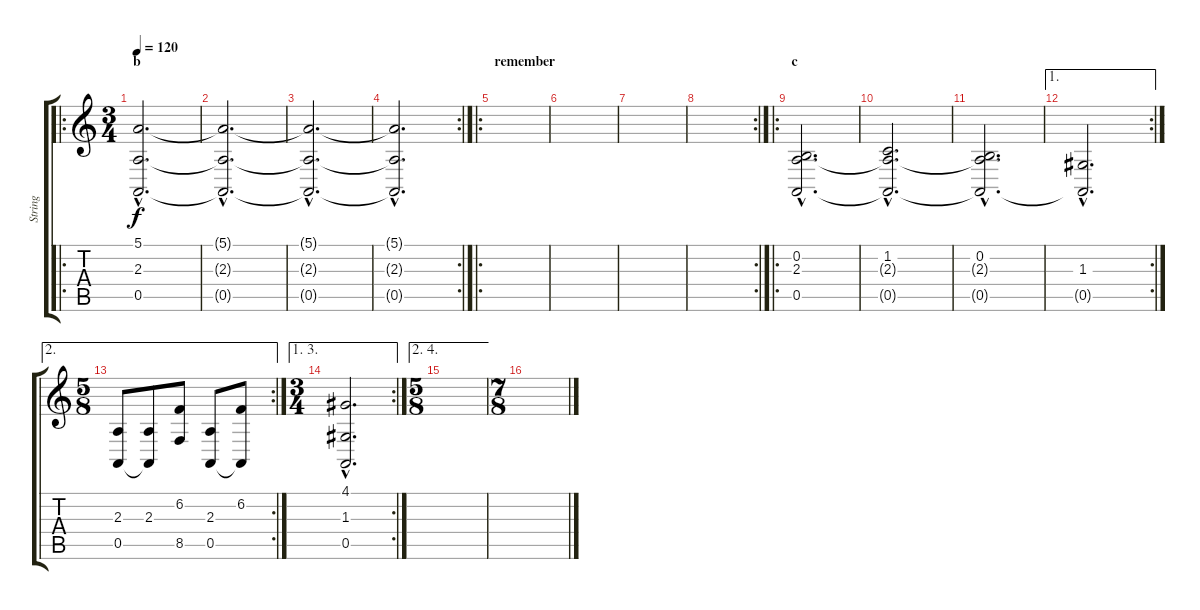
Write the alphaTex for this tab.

\track ("String" "String") {instrument stringensemble1}
\staff {score tabs}
\tuning (E4 B3 G3 D3 A2 E2) {hide}
\ro
\ts (3 4)
\section ("" "b")
\tempo 120
\clef g2
\ks c
(5.1{hac} 2.3{hac} 0.5{hac}).2{d dy f} |
(5.1{hac t} 2.3{hac t} 0.5{hac t}).2{d} |
(5.1{hac t} 2.3{hac t} 0.5{hac t}).2{d} |
\rc 2
(5.1{hac t} 2.3{hac t} 0.5{hac t}).2{d} |
\ro
\section ("" "remember")
|
|
|
\rc 2
|
\ro
\section ("" "c")
(0.2{hac} 2.3{hac} 0.5{hac}).2{d instrument stringensemble1} |
(1.2{hac} 2.3{hac t} 0.5{hac t}).2{d} |
(0.2{hac} 2.3{hac t} 0.5{hac t}).2{d} |
\ae 1
\rc 2
(1.3{hac} 0.5{hac t}).2{d} |
\ae 2
\rc 2
\ts (5 8)
(2.3 0.5).8 (2.3 0.5{t}).8 (6.2 8.5).8 (2.3 0.5).8 (6.2 0.5{t}).8 |
\ae (1 3)
\rc 2
\ts (3 4)
(4.1{hac} 1.3{hac} 0.5{hac}).2{d} |
\ae (2 4)
\ts (5 8)
|
\ts (7 8)
